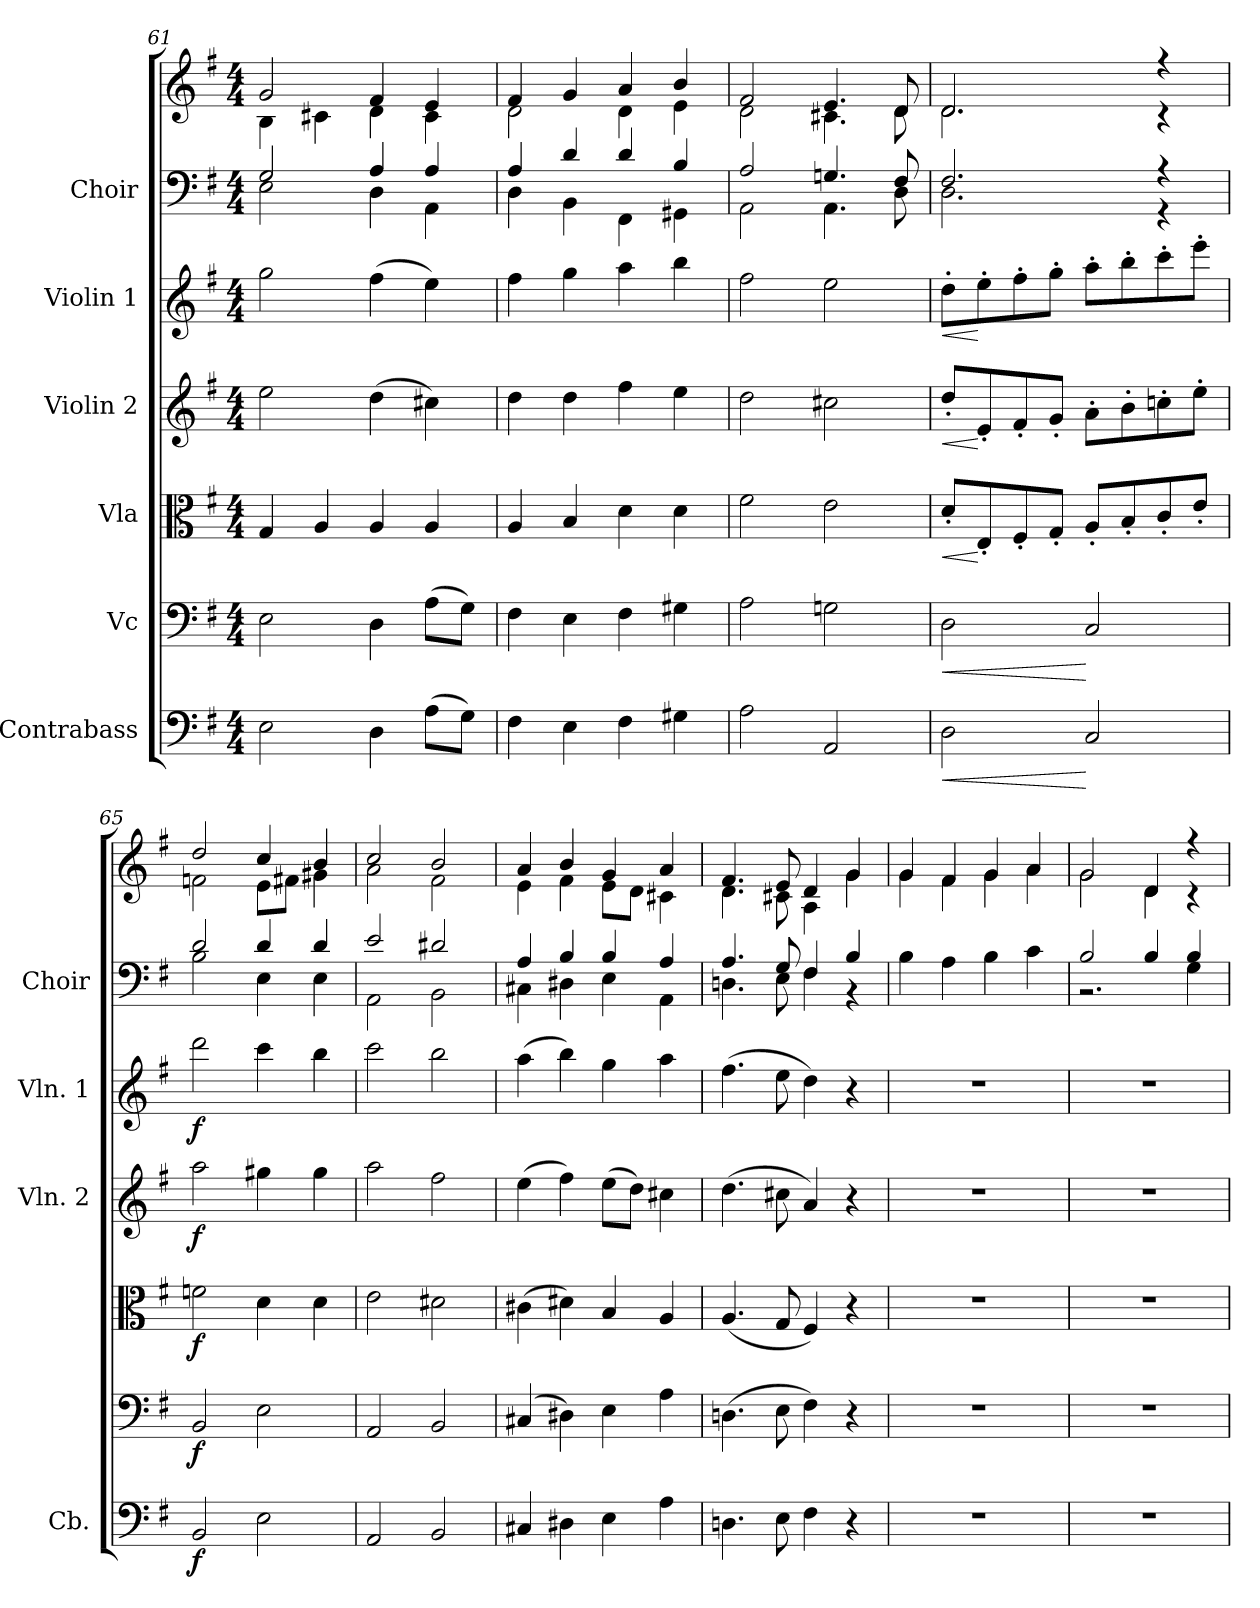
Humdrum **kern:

**kern	**dynam	**kern	**dynam	**kern	**dynam	**kern	**dynam	**kern	**dynam	**kern	**kern
*part6	*part6	*part5	*part5	*part4	*part4	*part3	*part3	*part2	*part2	*part1	*part1
*staff7	*staff7	*staff6	*staff6	*staff5	*staff5	*staff4	*staff4	*staff3	*staff3	*staff2	*staff1
*I"Contrabass	*	*I"Vc	*	*I"Vla	*	*I"Violin 2	*	*I"Violin 1	*	*I"Choir	*
*I'Cb.	*	*	*	*	*	*I'Vln. 2	*	*I'Vln. 1	*	*I'Choir	*
*clefF4	*	*clefF4	*	*clefC3	*	*clefG2	*	*clefG2	*	*clefF4	*clefG2
*ITrd7c12	*	*	*	*	*	*	*	*	*	*	*
*k[f#]	*	*k[f#]	*	*k[f#]	*	*k[f#]	*	*k[f#]	*	*k[f#]	*k[f#]
*G:	*	*G:	*	*G:	*	*G:	*	*G:	*	*G:	*G:
*M4/4	*	*M4/4	*	*M4/4	*	*M4/4	*	*M4/4	*	*M4/4	*M4/4
=61	=61	=61	=61	=61	=61	=61	=61	=61	=61	=61	=61
*	*	*	*	*	*	*	*	*	*	*^	*^
2EEi\	.	2Ei\	.	4Gi/	.	2eei\	.	2ggi\	.	2Gi/	2Ei\	2gi/	4Bi\
.	.	.	.	4Ai/	.	.	.	.	.	.	.	.	4c#Xi\
4DDi\	.	4Di\	.	4Ai/	.	(4ddi\	.	(4ff#i\	.	4Ai/	4Di\	4f#i/	4di\
(8AAi\L	.	(8Ai\L	.	4Ai/	.	4cc#Xi\)	.	4eei\)	.	4Ai/	4AAi\	4ei/	4c#i\
8GGi\J)	.	8Gi\J)	.	.	.	.	.	.	.	.	.	.	.
!!LO:LB:g=z	!!
=62	=62	=62	=62	=62	=62	=62	=62	=62	=62	=62	=62	=62	=62
4FF#i\	.	4F#i\	.	4Ai/	.	4ddi\	.	4ff#i\	.	4Ai/	4Di\	4f#i/	2di\
4EEi\	.	4Ei\	.	4Bi/	.	4ddi\	.	4ggi\	.	4di/	4BBi\	4gi/	.
4FF#i\	.	4F#i\	.	4di\	.	4ff#i\	.	4aai\	.	4di/	4FF#i\	4ai/	4di\
4GG#Xi\	.	4G#Xi\	.	4di\	.	4eei\	.	4bbi\	.	4Bi/	4GG#Xi\	4bi/	4ei\
=63	=63	=63	=63	=63	=63	=63	=63	=63	=63	=63	=63	=63	=63
2AAi\	.	2Ai\	.	2f#i\	.	2ddi\	.	2ff#i\	.	2Ai/	2AAi\	2f#i/	2di\
2AAAi/	.	2Gni\	.	2ei\	.	2cc#Xi\	.	2eei\	.	4.Gni/	4.AAi\	4.ei/	4.c#Xi\
.	.	.	.	.	.	.	.	.	.	8F#i/	8Di\	8di/	8di\
=64	=64	=64	=64	=64	=64	=64	=64	=64	=64	=64	=64	=64	=64
!	!LO:HP:b	!	!LO:HP:b	!	!LO:HP:b	!	!LO:HP:b	!	!LO:HP:b	!	!	!	!
2DDi\	<	2Di\	<	8d'i/L	<	8dd'i/L	<	8dd'i\L	<	2.F#i/	2.Di\	2.di/	2.di\
.	.	.	.	8E'i/	[	8e'i/	[	8ee'i\	[	.	.	.	.
.	.	.	.	8F#'i/	.	8f#'i/	.	8ff#'i\	.	.	.	.	.
.	.	.	.	8G'i/J	.	8g'i/J	.	8gg'i\J	.	.	.	.	.
2CCi/	[	2Ci/	[	8A'i/L	.	8a'i\L	.	8aa'i\L	.	.	.	.	.
.	.	.	.	8B'i/	.	8b'i\	.	8bb'i\	.	.	.	.	.
.	.	.	.	8c'i/	.	8ccn'i\	.	8ccc'i\	.	4r	4r	4r	4r
.	.	.	.	8e'i/J	.	8ee'i\J	.	8eee'i\J	.	.	.	.	.
=65	=65	=65	=65	=65	=65	=65	=65	=65	=65	=65	=65	=65	=65
2BBBi/	f	2BBi/	f	2fni\	f	2aai\	f	2dddi\	f	2di/	2Bi\	2ddi/	2fni\
2EEi\	.	2Ei\	.	4di\	.	4gg#Xi\	.	4ccci\	.	4di/	4Ei\	4cci/	8ei\L
.	.	.	.	.	.	.	.	.	.	.	.	.	8f#Xi\J
.	.	.	.	4di\	.	4gg#i\	.	4bbi\	.	4di/	4Ei\	4bi/	4g#Xi\
=66	=66	=66	=66	=66	=66	=66	=66	=66	=66	=66	=66	=66	=66
2AAAi/	.	2AAi/	.	2ei\	.	2aai\	.	2ccci\	.	2ei/	2AAi\	2cci/	2ai\
2BBBi/	.	2BBi/	.	2d#Xi\	.	2ff#i\	.	2bbi\	.	2d#Xi/	2BBi\	2bi/	2f#i\
=67	=67	=67	=67	=67	=67	=67	=67	=67	=67	=67	=67	=67	=67
4CC#Xi/	.	(4C#Xi/	.	(4c#Xi\	.	(4eei\	.	(4aai\	.	4Ai/	4C#Xi\	4ai/	4ei\
4DD#Xi\	.	4D#Xi\)	.	4d#Xi\)	.	4ff#i\)	.	4bbi\)	.	4Bi/	4D#Xi\	4bi/	4f#i\
4EEi\	.	4Ei\	.	4Bi/	.	(8eei\L	.	4ggi\	.	4Bi/	4Ei\	4gi/	8ei\L
.	.	.	.	.	.	8ddi\J)	.	.	.	.	.	.	8di\J
4AAi\	.	4Ai\	.	4Ai/	.	4cc#Xi\	.	4aai\	.	4Ai/	4AAi\	4ai/	4c#Xi\
=68	=68	=68	=68	=68	=68	=68	=68	=68	=68	=68	=68	=68	=68
4.DDni\	.	(4.Dni\	.	(4.Ai/	.	(4.ddi\	.	(4.ff#i\	.	4.Ai/	4.Dni\	4.f#i/	4.di\
8EEi\	.	8Ei\	.	8Gi/	.	8cc#Xi\	.	8eei\	.	8Gi/	8Ei\	8ei/	8c#Xi\
4FF#i\	.	4F#i\)	.	4F#i/)	.	4ai/)	.	4ddi\)	.	4F#i/	4F#i\	4di/	4Ai\
4r	.	4r	.	4r	.	4r	.	4r	.	4Bi/	4r	4gi/	4gi\
*	*	*	*	*	*	*	*	*	*	*v	*v	*	*
!!LO:PB:g=z	!!
=69	=69	=69	=69	=69	=69	=69	=69	=69	=69	=69	=69	=69
1r	.	1r	.	1r	.	1r	.	1r	.	4Bi\	4gi/	4gi\
.	.	.	.	.	.	.	.	.	.	4Ai\	4f#i/	4f#i\
.	.	.	.	.	.	.	.	.	.	4Bi\	4gi/	4gi\
.	.	.	.	.	.	.	.	.	.	4ci\	4ai/	4ai\
=70	=70	=70	=70	=70	=70	=70	=70	=70	=70	=70	=70	=70
*	*	*	*	*	*	*	*	*	*	*^	*	*
1r	.	1r	.	1r	.	1r	.	1r	.	2Bi/	2.r	2gi/	2gi\
.	.	.	.	.	.	.	.	.	.	4Bi/	.	4di/	4di\
.	.	.	.	.	.	.	.	.	.	4Bi/	4Gi\	4r	4r
*	*	*	*	*	*	*	*	*	*	*v	*v	*	*
*	*	*	*	*	*	*	*	*	*	*	*v	*v
=	=	=	=	=	=	=	=	=	=	=	=
*-	*-	*-	*-	*-	*-	*-	*-	*-	*-	*-	*-
